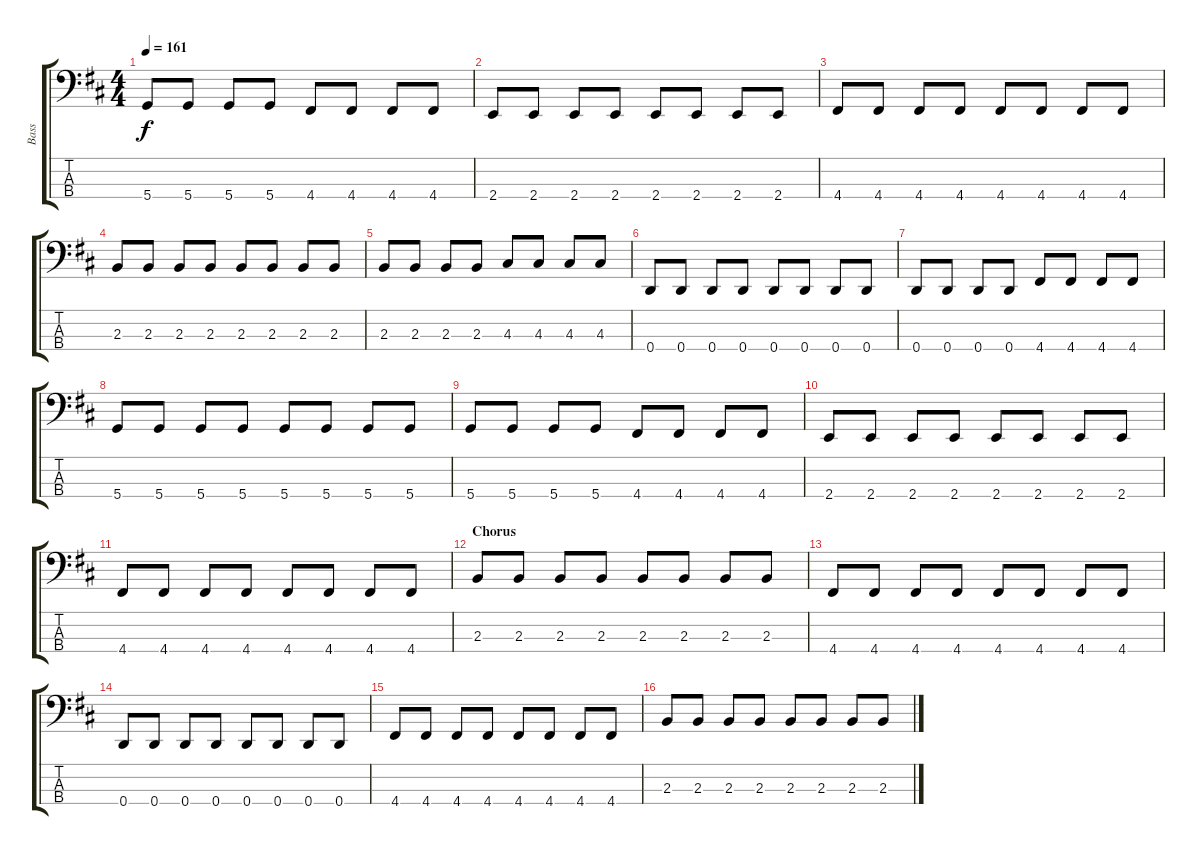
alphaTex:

\track ("Bass" "Bass") {instrument acousticguitarsteel}
\staff {score tabs}
\tuning (G2 D2 A1 D1) {hide}
\ts (4 4)
\tempo 161
\clef f4
\ks d
5.4.8{dy f} 5.4.8 5.4.8 5.4.8 4.4.8 4.4.8 4.4.8 4.4.8 |
2.4.8 2.4.8 2.4.8 2.4.8 2.4.8 2.4.8 2.4.8 2.4.8 |
4.4.8 4.4.8 4.4.8 4.4.8 4.4.8 4.4.8 4.4.8 4.4.8 |
2.3.8 2.3.8 2.3.8 2.3.8 2.3.8 2.3.8 2.3.8 2.3.8 |
2.3.8 2.3.8 2.3.8 2.3.8 4.3.8 4.3.8 4.3.8 4.3.8 |
0.4.8 0.4.8 0.4.8 0.4.8 0.4.8 0.4.8 0.4.8 0.4.8 |
0.4.8 0.4.8 0.4.8 0.4.8 4.4.8 4.4.8 4.4.8 4.4.8 |
5.4.8 5.4.8 5.4.8 5.4.8 5.4.8 5.4.8 5.4.8 5.4.8 |
5.4.8 5.4.8 5.4.8 5.4.8 4.4.8 4.4.8 4.4.8 4.4.8 |
2.4.8 2.4.8 2.4.8 2.4.8 2.4.8 2.4.8 2.4.8 2.4.8 |
4.4.8 4.4.8 4.4.8 4.4.8 4.4.8 4.4.8 4.4.8 4.4.8 |
\section ("" "Chorus")
2.3.8 2.3.8 2.3.8 2.3.8 2.3.8 2.3.8 2.3.8 2.3.8 |
4.4.8 4.4.8 4.4.8 4.4.8 4.4.8 4.4.8 4.4.8 4.4.8 |
0.4.8 0.4.8 0.4.8 0.4.8 0.4.8 0.4.8 0.4.8 0.4.8 |
4.4.8 4.4.8 4.4.8 4.4.8 4.4.8 4.4.8 4.4.8 4.4.8 |
2.3.8 2.3.8 2.3.8 2.3.8 2.3.8 2.3.8 2.3.8 2.3.8
